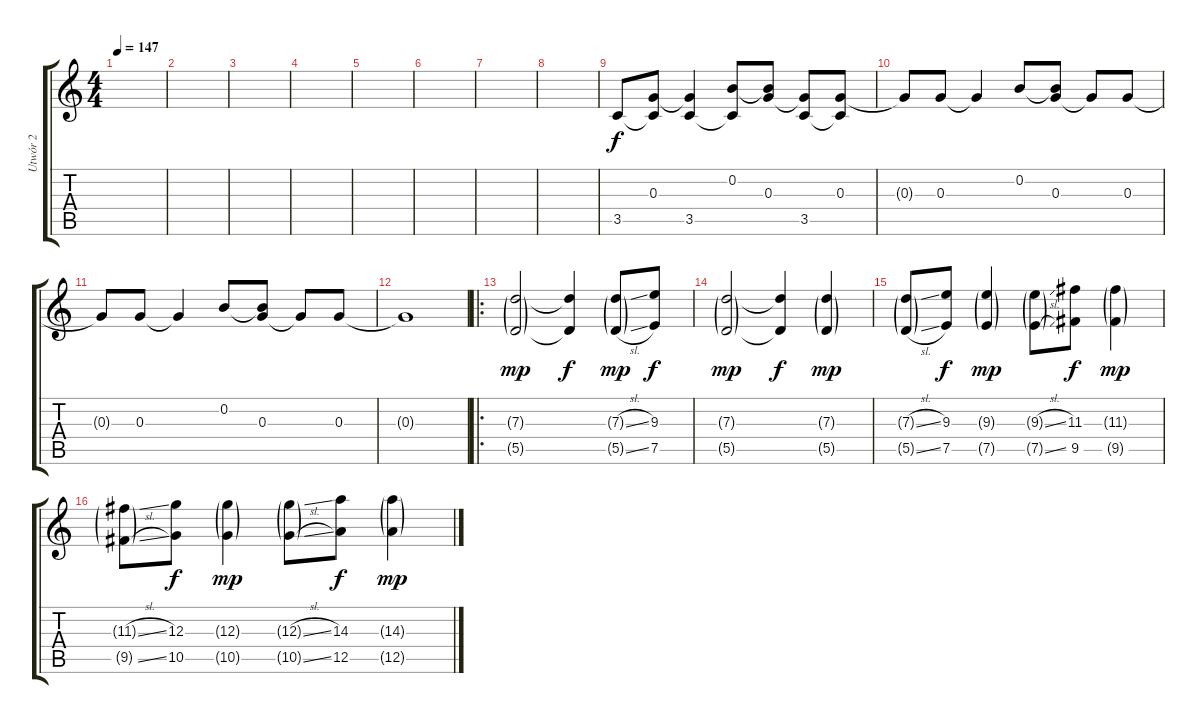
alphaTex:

\track ("Utwór 2" "Utwór 2") {instrument acousticguitarsteel}
\staff {score tabs}
\tuning (E4 B3 G3 D3 A2 E2) {hide}
\ts (4 4)
\tempo 147
\clef g2
\ks c
|
|
|
|
|
|
|
|
3.5.8 (0.3 3.5{t}).8 (0.3{t} 3.5).4 (0.2 3.5{t}).8 (0.2{t} 0.3).8 (0.3{t} 3.5).8 (0.3 3.5{t}).8 |
0.3{t}.8 0.3.8 0.3{t}.4 0.2.8 (0.2{t} 0.3).8 0.3{t}.8 0.3.8 |
0.3{t}.8 0.3.8 0.3{t}.4 0.2.8 (0.2{t} 0.3).8 0.3{t}.8 0.3.8 |
0.3{t}.1 |
\ro
(7.3{g} 5.5{g}).2{dy mp volume 14 instrument distortionguitar} (7.3{t} 5.5{t}).4{dy f} (7.3{sl g} 5.5{sl g}).8{dy mp} (9.3 7.5).8{dy f} |
(7.3{g} 5.5{g}).2{dy mp} (7.3{t} 5.5{t}).4{dy f} (7.3{g} 5.5{g}).4{dy mp} |
(7.3{sl g} 5.5{sl g}).8 (9.3 7.5).8{dy f} (9.3{g} 7.5{g}).4{dy mp} (9.3{sl g} 7.5{sl g}).8 (11.3 9.5).8{dy f} (11.3{g} 9.5{g}).4{dy mp} |
(11.3{sl g} 9.5{sl g}).8 (12.3 10.5).8{dy f} (12.3{g} 10.5{g}).4{dy mp} (12.3{sl g} 10.5{sl g}).8 (14.3 12.5).8{dy f} (14.3{g} 12.5{g}).4{dy mp}
